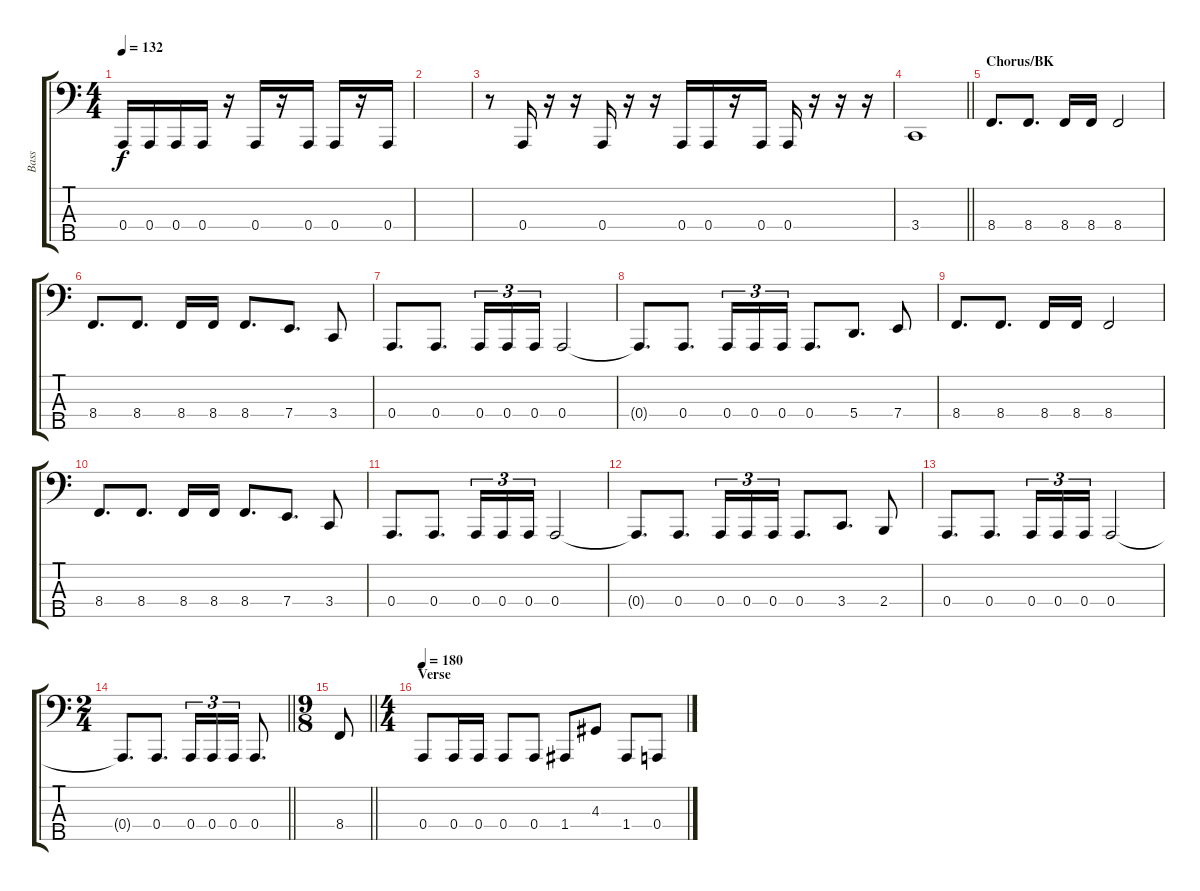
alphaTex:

\track ("Bass" "Bass") {instrument electricbasspick}
\staff {score tabs}
\tuning (D2 A1 E1 A0 E0) {hide}
\ts (4 4)
\tempo 132
\clef f4
\ks c
0.4.16{dy f} 0.4.16 0.4.16 0.4.16 r.16 0.4.16 r.16 0.4.16 0.4.16 r.16 0.4.16 |
|
r.8 0.4.16 r.16 r.16 0.4.16 r.16 r.16 0.4.16 0.4.16 r.16 0.4.16 0.4.16 r.16 r.16 r.16 |
\barLineRight lightlight
3.4.1 |
\section ("" "Chorus/BK")
8.4.8{d} 8.4.8{d} 8.4.16 8.4.16 8.4.2 |
8.4.8{d} 8.4.8{d} 8.4.16 8.4.16 8.4.8{d} 7.4.8{d} 3.4.8 |
0.4.8{d} 0.4.8{d} 0.4.16{tu (3 2)} 0.4.16{tu (3 2)} 0.4.16{tu (3 2)} 0.4.2 |
0.4{t}.8{d} 0.4.8{d} 0.4.16{tu (3 2)} 0.4.16{tu (3 2)} 0.4.16{tu (3 2)} 0.4.8{d} 5.4.8{d} 7.4.8 |
8.4.8{d} 8.4.8{d} 8.4.16 8.4.16 8.4.2 |
8.4.8{d} 8.4.8{d} 8.4.16 8.4.16 8.4.8{d} 7.4.8{d} 3.4.8 |
0.4.8{d} 0.4.8{d} 0.4.16{tu (3 2)} 0.4.16{tu (3 2)} 0.4.16{tu (3 2)} 0.4.2 |
0.4{t}.8{d} 0.4.8{d} 0.4.16{tu (3 2)} 0.4.16{tu (3 2)} 0.4.16{tu (3 2)} 0.4.8{d} 3.4.8{d} 2.4.8 |
0.4.8{d} 0.4.8{d} 0.4.16{tu (3 2)} 0.4.16{tu (3 2)} 0.4.16{tu (3 2)} 0.4.2 |
\ts (2 4)
\barLineRight lightlight
0.4{t}.8{d} 0.4.8{d} 0.4.16{tu (3 2)} 0.4.16{tu (3 2)} 0.4.16{tu (3 2)} 0.4.8{d} |
\ts (9 8)
\barLineRight lightlight
8.4.8 |
\ts (4 4)
\section ("" "Verse")
\tempo 180
0.4.8 0.4.16 0.4.16 0.4.8 0.4.8 1.4.8 4.3.8 1.4.8 0.4.8
